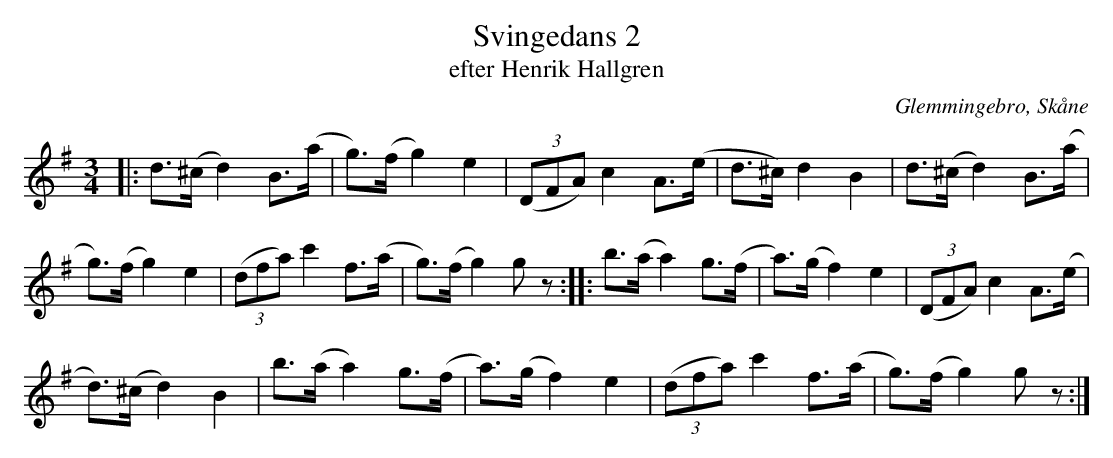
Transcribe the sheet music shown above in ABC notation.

X:1
T:Svingedans 2
T:efter Henrik Hallgren
O:Glemmingebro, Skåne
M:3/4
L:1/8
K:G
|: d>(^c d2) B>(a | g)>(f g2) e2 | (3(DFA) c2 A>(e | d>^c) d2 B2 | d>(^c d2) B>(a |
g)>(f g2) e2 | (3(dfa) c'2 f>(a | g)>(f  g2)  gz :: b>(a a2) g>(f | a)>(g f2) e2 | (3(DFA) c2 A>(e |
d)>(^c d2) B2 |b>(a a2) g>(f | a)>(g f2) e2 | (3(dfa) c'2 f>(a | g)>(f  g2)  gz  :|
